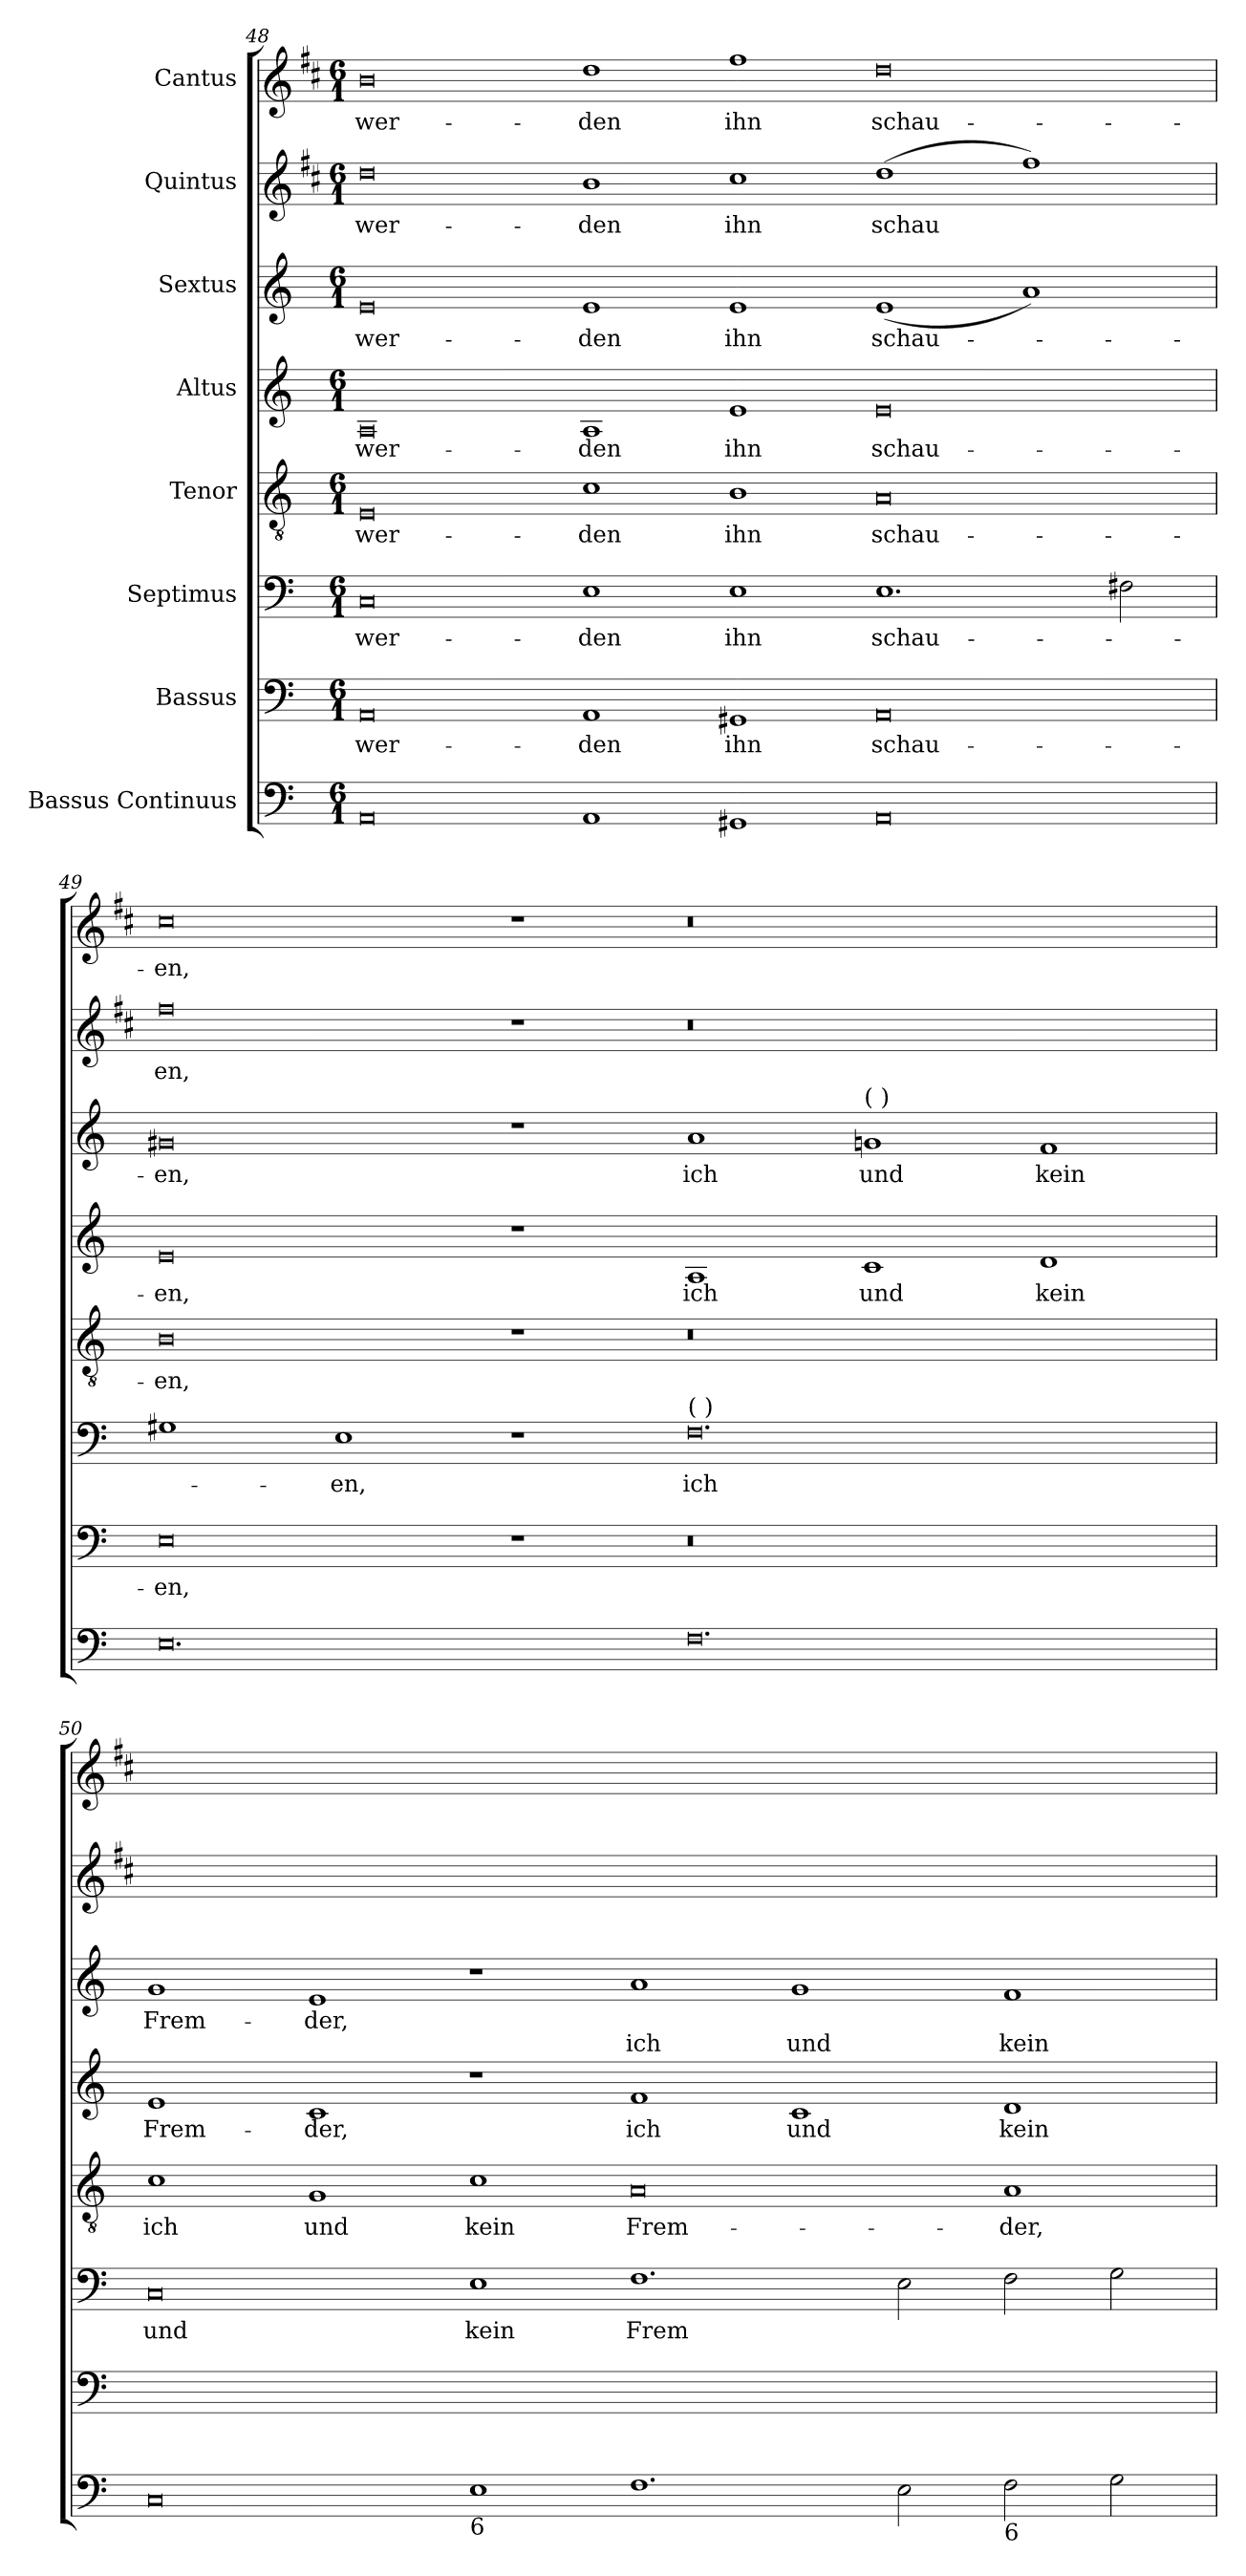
**kern	**kern	**text	**kern	**text	**kern	**text	**kern	**text	**kern	**text	**text	**kern	**text	**kern	**text
*part8	*part7	*part7	*part6	*part6	*part5	*part5	*part4	*part4	*part3	*part3	*part3	*part2	*part2	*part1	*part1
*staff8	*staff7	*staff7	*staff6	*staff6	*staff5	*staff5	*staff4	*staff4	*staff3	*staff3	*staff3	*staff2	*staff2	*staff1	*staff1
*I"Bassus Continuus	*I"Bassus	*	*I"Septimus	*	*I"Tenor	*	*I"Altus	*	*I"Sextus	*	*	*I"Quintus	*	*I"Cantus	*
*clefF4	*clefF4	*	*clefF4	*	*clefGv2	*	*clefG2	*	*clefG2	*	*	*clefG2	*	*clefG2	*
*	*	*	*	*	*	*	*	*	*	*	*	*ITrd1c2	*	*ITrd1c2	*
*k[]	*k[]	*	*k[]	*	*k[]	*	*k[]	*	*k[]	*	*	*k[]	*	*k[]	*
*C:	*C:	*	*C:	*	*C:	*	*C:	*	*C:	*	*	*C:	*	*C:	*
*M6/1	*M6/1	*	*M6/1	*	*M6/1	*	*M6/1	*	*M6/1	*	*	*M6/1	*	*M6/1	*
=48	=48	=48	=48	=48	=48	=48	=48	=48	=48	=48	=48	=48	=48	=48	=48
!	!	!LO:LY:b	!	!LO:LY:b	!	!LO:LY:b	!	!LO:LY:b	!	!LO:LY:b	!	!	!LO:LY:b	!	!LO:LY:b
0AA	0AA	wer-	0C	wer-	0E	wer-	0A	wer-	0e	wer-	.	0cc	wer-	0a	wer-
!	!	!LO:LY:b	!	!LO:LY:b	!	!LO:LY:b	!	!LO:LY:b	!	!LO:LY:b	!	!	!LO:LY:b	!	!LO:LY:b
1AA	1AA	-den	1E	-den	1c	-den	1A	-den	1e	-den	.	1a	-den	1cc	-den
!	!	!LO:LY:b	!	!LO:LY:b	!	!LO:LY:b	!	!LO:LY:b	!	!LO:LY:b	!	!	!LO:LY:b	!	!LO:LY:b
1GG#X	1GG#X	ihn	1E	ihn	1B	ihn	1e	ihn	1e	ihn	.	1b	ihn	1ee	ihn
!	!	!LO:LY:b	!	!LO:LY:b	!	!LO:LY:b	!	!LO:LY:b	!	!LO:LY:b	!	!	!LO:LY:b	!	!LO:LY:b
0AA	0AA	schau-	1.E	schau-	0A	schau-	0e	schau-	(<1e	schau-	.	(>1cc	schau	0cc	schau-
.	.	.	.	.	.	.	.	.	1a)	.	.	1ee)	.	.	.
.	.	.	2F#X	.	.	.	.	.	.	.	.	.	.	.	.
=49	=49	=49	=49	=49	=49	=49	=49	=49	=49	=49	=49	=49	=49	=49	=49
!	!	!LO:LY:b	!	!	!	!LO:LY:b	!	!LO:LY:b	!	!LO:LY:b	!	!	!LO:LY:b	!	!LO:LY:b
0.E	0E	-en,	1G#X	.	0B	-en,	0e	-en,	0g#X	-en,	.	0ee	en,	0b	-en,
!	!	!	!	!LO:LY:b	!	!	!	!	!	!	!	!	!	!	!
.	.	.	1E	-en,	.	.	.	.	.	.	.	.	.	.	.
.	1r	.	1r	.	1r	.	1r	.	1r	.	.	1r	.	1r	.
!	!	!	!LO:TX:a:t=(  )	!	!	!	!	!	!	!	!	!	!	!	!
!	!	!	!	!LO:LY:b	!	!	!	!LO:LY:b	!	!LO:LY:b	!	!	!	!	!
0.F	0.r	.	0.F	ich	0.r	.	1A	ich	1a	ich	.	0.r	.	0.r	.
!	!	!	!	!	!	!	!	!	!LO:TX:a:t=(  )	!	!	!	!	!	!
!	!	!	!	!	!	!	!	!LO:LY:b	!	!LO:LY:b	!	!	!	!	!
.	.	.	.	.	.	.	1c	und	1g	und	.	.	.	.	.
!	!	!	!	!	!	!	!	!LO:LY:b	!	!LO:LY:b	!	!	!	!	!
.	.	.	.	.	.	.	1d	kein	1f	kein	.	.	.	.	.
=50	=50	=50	=50	=50	=50	=50	=50	=50	=50	=50	=50	=50	=50	=50	=50
!	!	!	!	!LO:LY:b	!	!LO:LY:b	!	!LO:LY:b	!	!LO:LY:b	!	!	!	!	!
0C	00.ryy	.	0C	und	1c	ich	1e	Frem-	1g	Frem-	.	00.ryy	.	00.ryy	.
!	!	!	!	!	!	!LO:LY:b	!	!LO:LY:b	!	!LO:LY:b	!	!	!	!	!
.	.	.	.	.	1G	und	1c	-der,	1e	-der,	.	.	.	.	.
!LO:TX:b:t=6	!	!	!	!	!	!	!	!	!	!	!	!	!	!	!
!	!	!	!	!LO:LY:b	!	!LO:LY:b	!	!	!	!	!	!	!	!	!
1E	.	.	1E	kein	1c	kein	1r	.	1r	.	.	.	.	.	.
!	!	!	!	!LO:LY:b	!	!LO:LY:b	!	!LO:LY:b	!	!	!LO:LY:b	!	!	!	!
1.F	.	.	1.F	Frem	0A	Frem-	1f	ich	1a	.	ich	.	.	.	.
!	!	!	!	!	!	!	!	!LO:LY:b	!	!	!LO:LY:b	!	!	!	!
.	.	.	.	.	.	.	1c	und	1g	.	und	.	.	.	.
2E	.	.	2E	.	.	.	.	.	.	.	.	.	.	.	.
!LO:TX:b:t=6	!	!	!	!	!	!	!	!	!	!	!	!	!	!	!
!	!	!	!	!	!	!LO:LY:b	!	!LO:LY:b	!	!	!LO:LY:b	!	!	!	!
2F	.	.	2F	.	1A	-der,	1d	kein	1f	.	kein	.	.	.	.
2G	.	.	2G	.	.	.	.	.	.	.	.	.	.	.	.
=	=	=	=	=	=	=	=	=	=	=	=	=	=	=	=
*-	*-	*-	*-	*-	*-	*-	*-	*-	*-	*-	*-	*-	*-	*-	*-
